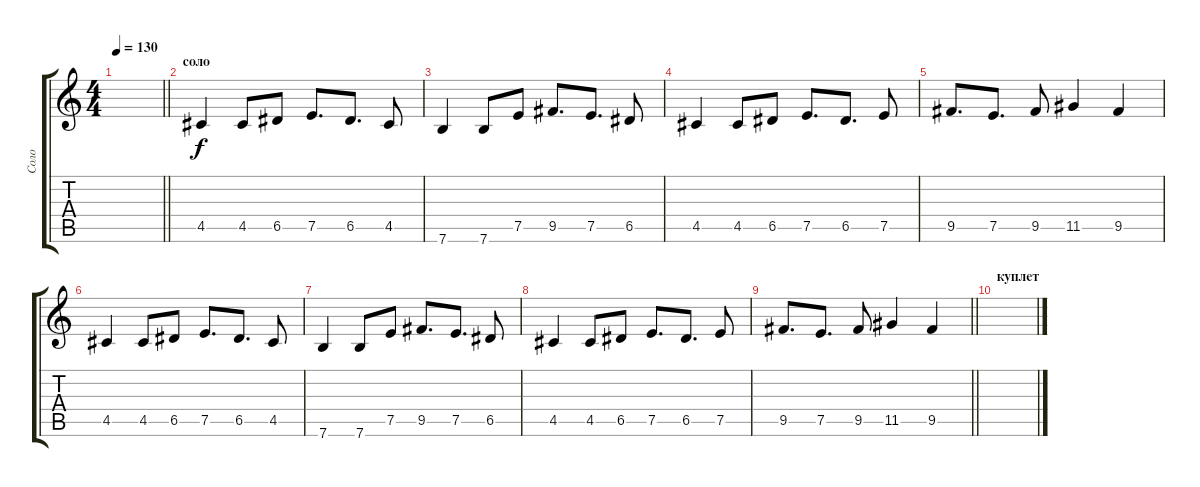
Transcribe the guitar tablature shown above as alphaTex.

\track ("Соло" "Соло") {instrument distortionguitar}
\staff {score tabs}
\tuning (E4 B3 G3 D3 A2 E2) {hide}
\ts (4 4)
\tempo 130
\clef g2
\barLineRight lightlight
\ks c
|
\section ("" "соло")
4.5.4 4.5.8 6.5.8 7.5.8{d} 6.5.8{d} 4.5.8 |
7.6.4 7.6.8 7.5.8 9.5.8{d} 7.5.8{d} 6.5.8 |
4.5.4 4.5.8 6.5.8 7.5.8{d} 6.5.8{d} 7.5.8 |
9.5.8{d} 7.5.8{d} 9.5.8 11.5.4 9.5.4 |
4.5.4 4.5.8 6.5.8 7.5.8{d} 6.5.8{d} 4.5.8 |
7.6.4 7.6.8 7.5.8 9.5.8{d} 7.5.8{d} 6.5.8 |
4.5.4 4.5.8 6.5.8 7.5.8{d} 6.5.8{d} 7.5.8 |
\barLineRight lightlight
9.5.8{d} 7.5.8{d} 9.5.8 11.5.4 9.5.4 |
\section ("" "куплет")
